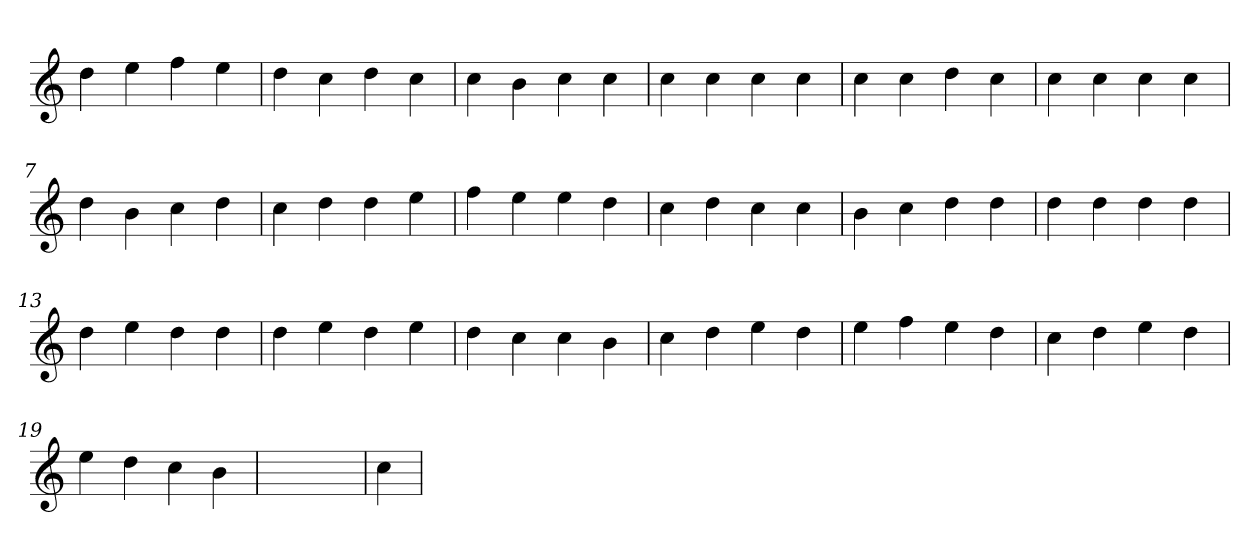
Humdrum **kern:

**kern
*part1
*staff1
*clefG2
=1
4dd
4ee
4ff
4ee
=2
4dd
4cc
4dd
4cc
=3
4cc
4b
4cc
4cc
=4
4cc
4cc
4cc
4cc
=5
4cc
4cc
4dd
4cc
=6
4cc
4cc
4cc
4cc
=7
4dd
4b
4cc
4dd
=8
4cc
4dd
4dd
4ee
=9
4ff
4ee
4ee
4dd
=10
4cc
4dd
4cc
4cc
=11
4b
4cc
4dd
4dd
=12
4dd
4dd
4dd
4dd
=13
4dd
4ee
4dd
4dd
=14
4dd
4ee
4dd
4ee
=15
4dd
4cc
4cc
4b
=16
4cc
4dd
4ee
4dd
=17
4ee
4ff
4ee
4dd
=18
4cc
4dd
4ee
4dd
=19
4ee
4dd
4cc
4b
=20
1ryy
=20
4cc
=
*-
